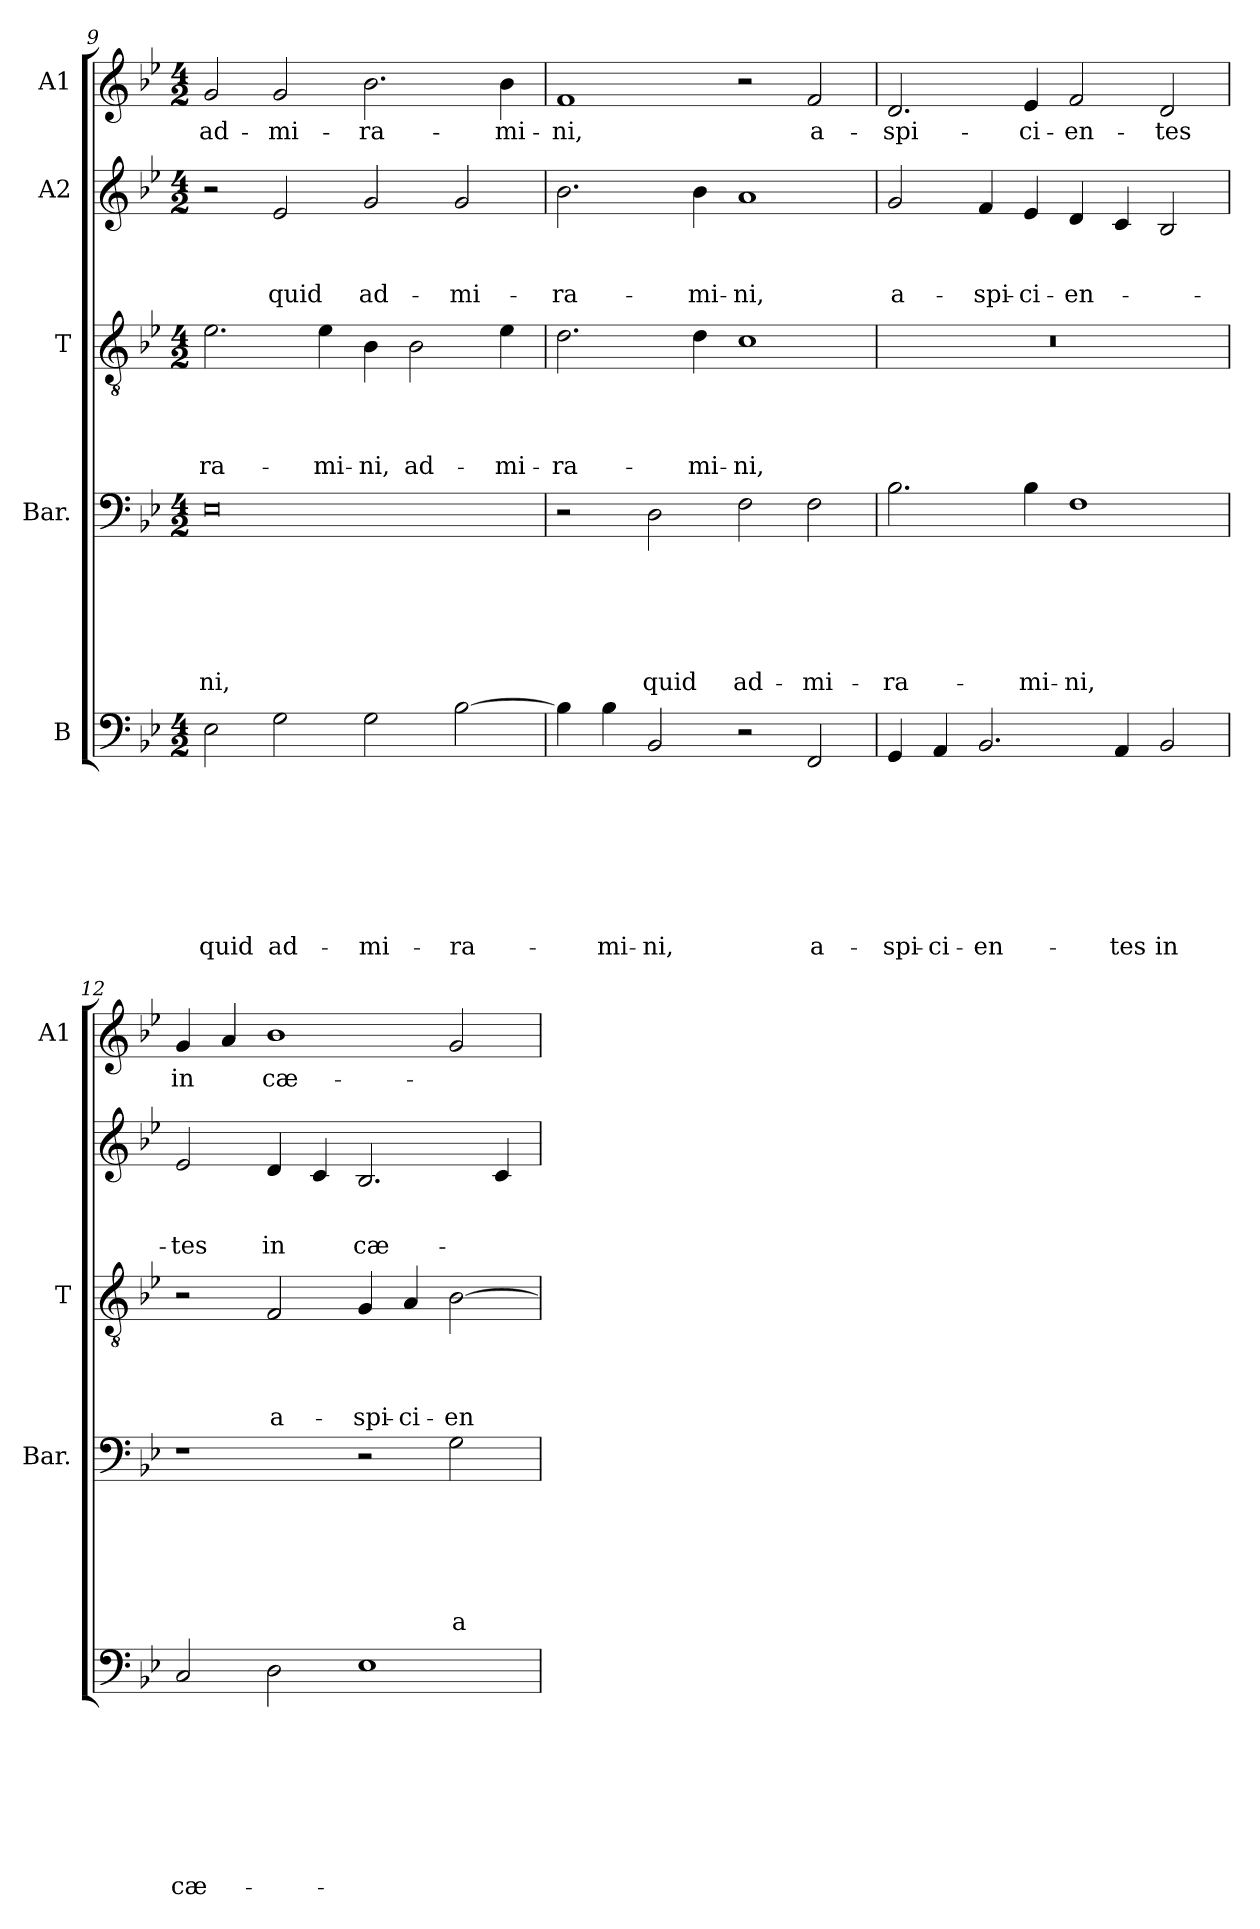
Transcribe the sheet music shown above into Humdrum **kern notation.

**kern	**text	**text	**text	**text	**text	**text	**text	**text	**kern	**text	**text	**text	**text	**text	**text	**kern	**text	**text	**text	**text	**kern	**text	**text	**text	**kern	**text
*part5	*part5	*part5	*part5	*part5	*part5	*part5	*part5	*part5	*part4	*part4	*part4	*part4	*part4	*part4	*part4	*part3	*part3	*part3	*part3	*part3	*part2	*part2	*part2	*part2	*part1	*part1
*staff5	*staff5	*staff5	*staff5	*staff5	*staff5	*staff5	*staff5	*staff5	*staff4	*staff4	*staff4	*staff4	*staff4	*staff4	*staff4	*staff3	*staff3	*staff3	*staff3	*staff3	*staff2	*staff2	*staff2	*staff2	*staff1	*staff1
*I"B	*	*	*	*	*	*	*	*	*I"Bar.	*	*	*	*	*	*	*I"T	*	*	*	*	*I"A2	*	*	*	*I"A1	*
*	*	*	*	*	*	*	*	*	*I'Bar.	*	*	*	*	*	*	*I'T	*	*	*	*	*	*	*	*	*I'A1	*
*clefF4	*	*	*	*	*	*	*	*	*clefF4	*	*	*	*	*	*	*clefGv2	*	*	*	*	*clefG2	*	*	*	*clefG2	*
*k[b-e-]	*	*	*	*	*	*	*	*	*k[b-e-]	*	*	*	*	*	*	*k[b-e-]	*	*	*	*	*k[b-e-]	*	*	*	*k[b-e-]	*
*B-:	*	*	*	*	*	*	*	*	*B-:	*	*	*	*	*	*	*B-:	*	*	*	*	*B-:	*	*	*	*B-:	*
*M4/2	*	*	*	*	*	*	*	*	*M4/2	*	*	*	*	*	*	*M4/2	*	*	*	*	*M4/2	*	*	*	*M4/2	*
=9	=9	=9	=9	=9	=9	=9	=9	=9	=9	=9	=9	=9	=9	=9	=9	=9	=9	=9	=9	=9	=9	=9	=9	=9	=9	=9
!	!	!	!	!	!	!	!	!LO:LY:b	!	!	!	!	!	!	!LO:LY:b	!	!	!	!	!LO:LY:b	!	!	!	!	!	!LO:LY:b
2E-\	.	.	.	.	.	.	.	quid	0E-	.	.	.	.	.	-ni,	2.e-\	.	.	.	-ra-	2r	.	.	.	2g/	ad-
!	!	!	!	!	!	!	!	!LO:LY:b	!	!	!	!	!	!	!	!	!	!	!	!	!	!	!	!LO:LY:b	!	!LO:LY:b
2G\	.	.	.	.	.	.	.	ad-	.	.	.	.	.	.	.	.	.	.	.	.	2e-/	.	.	quid	2g/	-mi-
!	!	!	!	!	!	!	!	!	!	!	!	!	!	!	!	!	!	!	!	!LO:LY:b	!	!	!	!	!	!
.	.	.	.	.	.	.	.	.	.	.	.	.	.	.	.	4e-\	.	.	.	-mi-	.	.	.	.	.	.
!	!	!	!	!	!	!	!	!LO:LY:b	!	!	!	!	!	!	!	!	!	!	!	!LO:LY:b	!	!	!	!LO:LY:b	!	!LO:LY:b
2G\	.	.	.	.	.	.	.	-mi-	.	.	.	.	.	.	.	4B-\	.	.	.	-ni,	2g/	.	.	ad-	2.b-\	-ra-
!	!	!	!	!	!	!	!	!	!	!	!	!	!	!	!	!	!	!	!	!LO:LY:b	!	!	!	!	!	!
.	.	.	.	.	.	.	.	.	.	.	.	.	.	.	.	2B-\	.	.	.	ad-	.	.	.	.	.	.
!	!	!	!	!	!	!	!	!LO:LY:b	!	!	!	!	!	!	!	!	!	!	!	!	!	!	!	!LO:LY:b	!	!
[>2B-\	.	.	.	.	.	.	.	-ra-	.	.	.	.	.	.	.	.	.	.	.	.	2g/	.	.	-mi-	.	.
!	!	!	!	!	!	!	!	!	!	!	!	!	!	!	!	!	!	!	!	!LO:LY:b	!	!	!	!	!	!LO:LY:b
.	.	.	.	.	.	.	.	.	.	.	.	.	.	.	.	4e-\	.	.	.	-mi-	.	.	.	.	4b-\	-mi-
=10	=10	=10	=10	=10	=10	=10	=10	=10	=10	=10	=10	=10	=10	=10	=10	=10	=10	=10	=10	=10	=10	=10	=10	=10	=10	=10
!	!	!	!	!	!	!	!	!	!	!	!	!	!	!	!	!	!	!	!	!LO:LY:b	!	!	!	!LO:LY:b	!	!LO:LY:b
4B-\]	.	.	.	.	.	.	.	.	2r	.	.	.	.	.	.	2.d\	.	.	.	-ra-	2.b-\	.	.	-ra-	1f	-ni,
!	!	!	!	!	!	!	!	!LO:LY:b	!	!	!	!	!	!	!	!	!	!	!	!	!	!	!	!	!	!
4B-\	.	.	.	.	.	.	.	-mi-	.	.	.	.	.	.	.	.	.	.	.	.	.	.	.	.	.	.
!	!	!	!	!	!	!	!	!LO:LY:b	!	!	!	!	!	!	!LO:LY:b	!	!	!	!	!	!	!	!	!	!	!
2BB-/	.	.	.	.	.	.	.	-ni,	2D\	.	.	.	.	.	quid	.	.	.	.	.	.	.	.	.	.	.
!	!	!	!	!	!	!	!	!	!	!	!	!	!	!	!	!	!	!	!	!LO:LY:b	!	!	!	!LO:LY:b	!	!
.	.	.	.	.	.	.	.	.	.	.	.	.	.	.	.	4d\	.	.	.	-mi-	4b-\	.	.	-mi-	.	.
!	!	!	!	!	!	!	!	!	!	!	!	!	!	!	!LO:LY:b	!	!	!	!	!LO:LY:b	!	!	!	!LO:LY:b	!	!
2r	.	.	.	.	.	.	.	.	2F\	.	.	.	.	.	ad-	1c	.	.	.	-ni,	1a	.	.	-ni,	2r	.
!	!	!	!	!	!	!	!	!LO:LY:b	!	!	!	!	!	!	!LO:LY:b	!	!	!	!	!	!	!	!	!	!	!LO:LY:b
2FF/	.	.	.	.	.	.	.	a-	2F\	.	.	.	.	.	-mi-	.	.	.	.	.	.	.	.	.	2f/	a-
!!LO:LB:g=z
=11	=11	=11	=11	=11	=11	=11	=11	=11	=11	=11	=11	=11	=11	=11	=11	=11	=11	=11	=11	=11	=11	=11	=11	=11	=11	=11
!	!	!	!	!	!	!	!	!LO:LY:b	!	!	!	!	!	!	!LO:LY:b	!LO:N:vis=1	!	!	!	!	!	!	!	!LO:LY:b	!	!LO:LY:b
4GG/	.	.	.	.	.	.	.	-spi-	2.B-\	.	.	.	.	.	-ra-	0r	.	.	.	.	2g/	.	.	a-	2.d/	-spi-
!	!	!	!	!	!	!	!	!LO:LY:b	!	!	!	!	!	!	!	!	!	!	!	!	!	!	!	!	!	!
4AA/	.	.	.	.	.	.	.	-ci-	.	.	.	.	.	.	.	.	.	.	.	.	.	.	.	.	.	.
!	!	!	!	!	!	!	!	!LO:LY:b	!	!	!	!	!	!	!	!	!	!	!	!	!	!	!	!LO:LY:b	!	!
2.BB-/	.	.	.	.	.	.	.	-en-	.	.	.	.	.	.	.	.	.	.	.	.	4f/	.	.	-spi-	.	.
!	!	!	!	!	!	!	!	!	!	!	!	!	!	!	!LO:LY:b	!	!	!	!	!	!	!	!	!LO:LY:b	!	!LO:LY:b
.	.	.	.	.	.	.	.	.	4B-\	.	.	.	.	.	-mi-	.	.	.	.	.	4e-/	.	.	-ci-	4e-/	-ci-
!	!	!	!	!	!	!	!	!	!	!	!	!	!	!	!LO:LY:b	!	!	!	!	!	!	!	!	!LO:LY:b	!	!LO:LY:b
.	.	.	.	.	.	.	.	.	1F	.	.	.	.	.	-ni,	.	.	.	.	.	4d/	.	.	-en-	2f/	-en-
!	!	!	!	!	!	!	!	!LO:LY:b	!	!	!	!	!	!	!	!	!	!	!	!	!	!	!	!	!	!
4AA/	.	.	.	.	.	.	.	-tes	.	.	.	.	.	.	.	.	.	.	.	.	4c/	.	.	.	.	.
!	!	!	!	!	!	!	!	!LO:LY:b	!	!	!	!	!	!	!	!	!	!	!	!	!	!	!	!	!	!LO:LY:b
2BB-/	.	.	.	.	.	.	.	in	.	.	.	.	.	.	.	.	.	.	.	.	2B-/	.	.	.	2d/	-tes
=12	=12	=12	=12	=12	=12	=12	=12	=12	=12	=12	=12	=12	=12	=12	=12	=12	=12	=12	=12	=12	=12	=12	=12	=12	=12	=12
!	!	!	!	!	!	!	!	!LO:LY:b	!	!	!	!	!	!	!	!	!	!	!	!	!	!	!	!LO:LY:b	!	!LO:LY:b
2C/	.	.	.	.	.	.	.	cæ-	1r	.	.	.	.	.	.	2r	.	.	.	.	2e-/	.	.	-tes	4g/	in
.	.	.	.	.	.	.	.	.	.	.	.	.	.	.	.	.	.	.	.	.	.	.	.	.	4a/	.
!	!	!	!	!	!	!	!	!	!	!	!	!	!	!	!	!	!	!	!	!LO:LY:b	!	!	!	!LO:LY:b	!	!LO:LY:b
2D\	.	.	.	.	.	.	.	.	.	.	.	.	.	.	.	2F/	.	.	.	a-	4d/	.	.	in	1b-	cæ-
.	.	.	.	.	.	.	.	.	.	.	.	.	.	.	.	.	.	.	.	.	4c/	.	.	.	.	.
!	!	!	!	!	!	!	!	!	!	!	!	!	!	!	!	!	!	!	!	!LO:LY:b	!	!	!	!LO:LY:b	!	!
1E-	.	.	.	.	.	.	.	.	2r	.	.	.	.	.	.	4G/	.	.	.	-spi-	2.B-/	.	.	cæ-	.	.
!	!	!	!	!	!	!	!	!	!	!	!	!	!	!	!	!	!	!	!	!LO:LY:b	!	!	!	!	!	!
.	.	.	.	.	.	.	.	.	.	.	.	.	.	.	.	4A/	.	.	.	-ci-	.	.	.	.	.	.
!	!	!	!	!	!	!	!	!	!	!	!	!	!	!	!LO:LY:b	!	!	!	!	!LO:LY:b	!	!	!	!	!	!
.	.	.	.	.	.	.	.	.	2G\	.	.	.	.	.	a-	[>2B-\	.	.	.	-en-	.	.	.	.	2g/	.
.	.	.	.	.	.	.	.	.	.	.	.	.	.	.	.	.	.	.	.	.	4c/	.	.	.	.	.
=	=	=	=	=	=	=	=	=	=	=	=	=	=	=	=	=	=	=	=	=	=	=	=	=	=	=
*-	*-	*-	*-	*-	*-	*-	*-	*-	*-	*-	*-	*-	*-	*-	*-	*-	*-	*-	*-	*-	*-	*-	*-	*-	*-	*-
